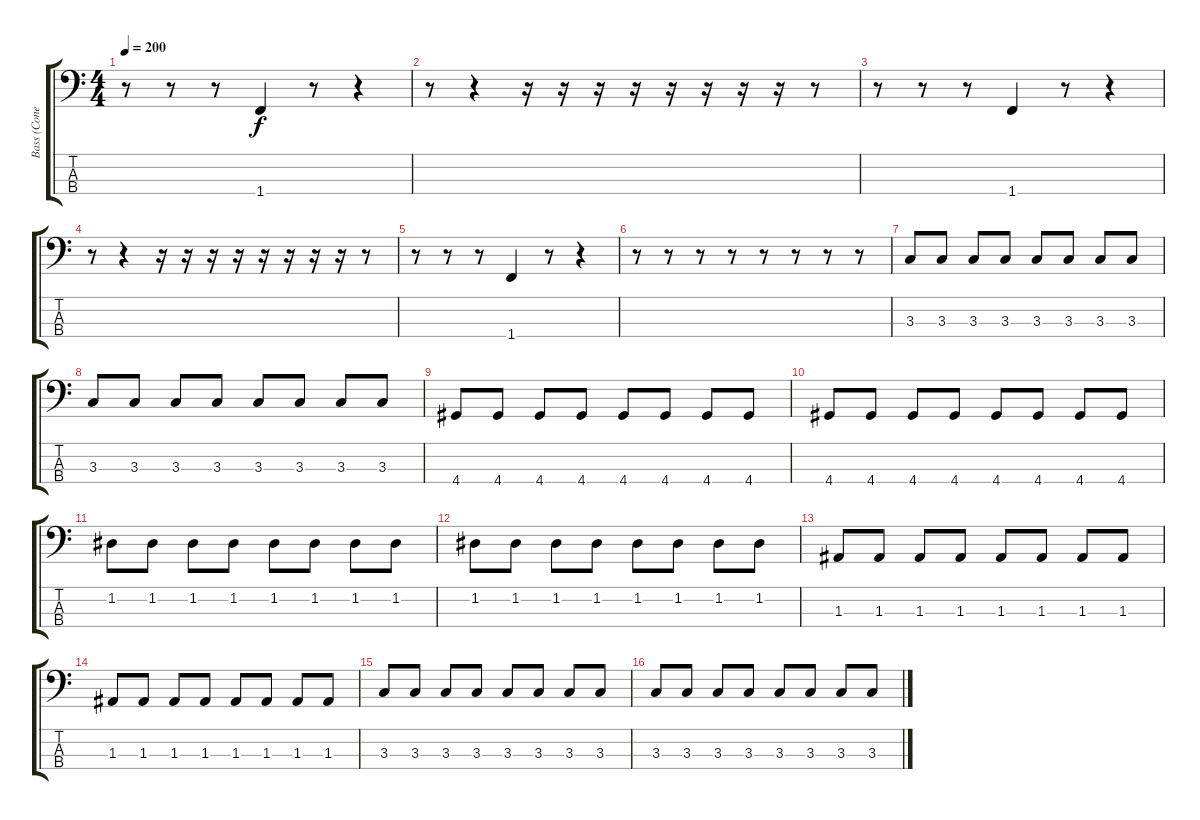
\track ("Bass (Cone)" "Bass (Cone") {instrument electricbassfinger}
\staff {score tabs}
\tuning (G2 D2 A1 E1) {hide}
\ts (4 4)
\tempo 200
\clef f4
\ks c
r.8{dy f} r.8 r.8 1.4.4 r.8 r.4 |
r.8 r.4 r.16 r.16 r.16 r.16 r.16 r.16 r.16 r.16 r.8 |
r.8 r.8 r.8 1.4.4 r.8 r.4 |
r.8 r.4 r.16 r.16 r.16 r.16 r.16 r.16 r.16 r.16 r.8 |
r.8 r.8 r.8 1.4.4 r.8 r.4 |
r.8 r.8 r.8 r.8 r.8 r.8 r.8 r.8 |
3.3.8 3.3.8 3.3.8 3.3.8 3.3.8 3.3.8 3.3.8 3.3.8 |
3.3.8 3.3.8 3.3.8 3.3.8 3.3.8 3.3.8 3.3.8 3.3.8 |
4.4.8 4.4.8 4.4.8 4.4.8 4.4.8 4.4.8 4.4.8 4.4.8 |
4.4.8 4.4.8 4.4.8 4.4.8 4.4.8 4.4.8 4.4.8 4.4.8 |
1.2.8 1.2.8 1.2.8 1.2.8 1.2.8 1.2.8 1.2.8 1.2.8 |
1.2.8 1.2.8 1.2.8 1.2.8 1.2.8 1.2.8 1.2.8 1.2.8 |
1.3.8 1.3.8 1.3.8 1.3.8 1.3.8 1.3.8 1.3.8 1.3.8 |
1.3.8 1.3.8 1.3.8 1.3.8 1.3.8 1.3.8 1.3.8 1.3.8 |
3.3.8 3.3.8 3.3.8 3.3.8 3.3.8 3.3.8 3.3.8 3.3.8 |
3.3.8 3.3.8 3.3.8 3.3.8 3.3.8 3.3.8 3.3.8 3.3.8
